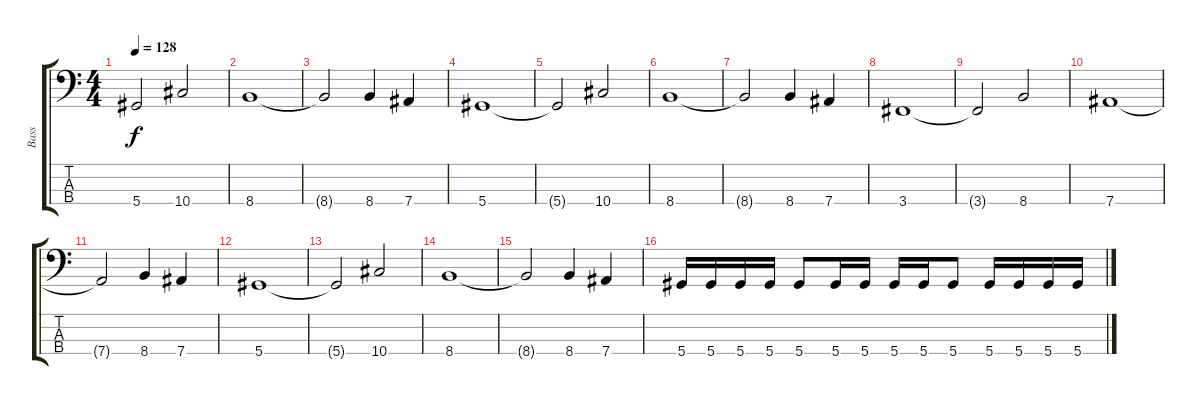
\track ("Bass" "Bass") {instrument electricbassfinger}
\staff {score tabs}
\tuning (Gb2 Db2 Ab1 Eb1) {hide}
\ts (4 4)
\tempo 128
\clef f4
\ks c
5.4{t}.2{dy f} 10.4.2 |
8.4.1 |
8.4{t}.2 8.4.4 7.4.4 |
5.4.1 |
5.4{t}.2 10.4.2 |
8.4.1 |
8.4{t}.2 8.4.4 7.4.4 |
3.4.1 |
3.4{t}.2 8.4.2 |
7.4.1 |
7.4{t}.2 8.4.4 7.4.4 |
5.4.1 |
5.4{t}.2 10.4.2 |
8.4.1 |
8.4{t}.2 8.4.4 7.4.4 |
\section ("" "")
5.4.16 5.4.16 5.4.16 5.4.16 5.4.8 5.4.16 5.4.16 5.4.16 5.4.16 5.4.8 5.4.16 5.4.16 5.4.16 5.4.16
